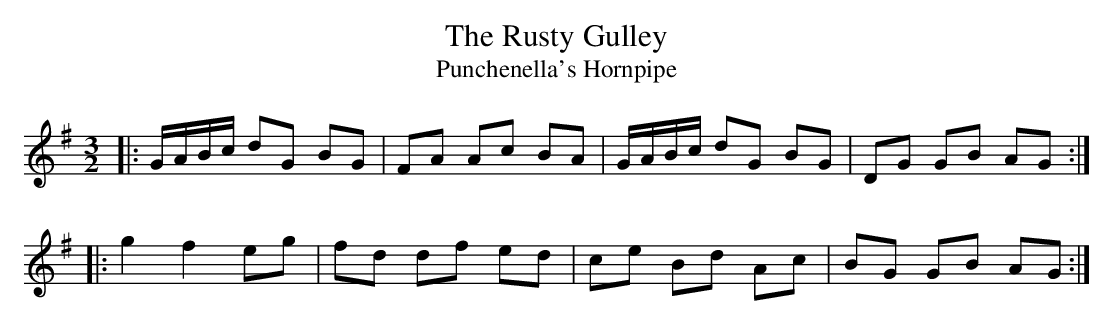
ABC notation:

X:1
T:The Rusty Gulley
T:Punchenella's Hornpipe
M:3/2
L:1/8
K:Gmaj
|:G/A/B/c/ dG BG|FA Ac BA|G/A/B/c/ dG BG|DG GB AG::
g2 f2 eg|fd df ed|ce Bd Ac|BG GB AG:|
